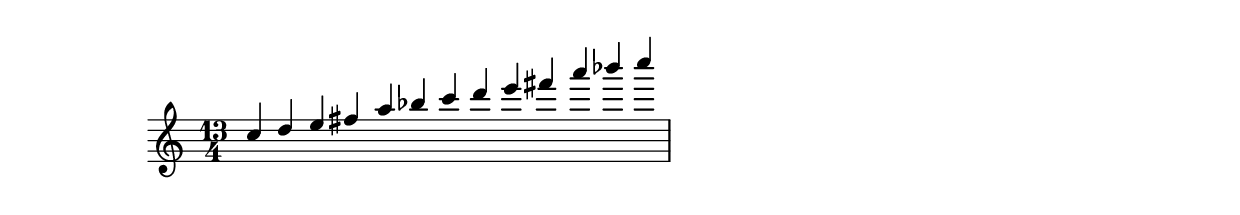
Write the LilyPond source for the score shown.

\version "2.18.2" \score { \new Staff << \new Voice { \set midiInstrument = #"piano" \voiceOne
 \key c \major \time 13/4
\override Voice.TextScript.font-size = #-4
 { c'' d'' e'' fis'' a'' bes'' c''' d''' e''' fis''' a''' bes''' c''''  } 
 } >> \layout { } \midi { \context { \Staff \remove "Staff_performer" }
\context { \Voice \consists "Staff_performer" } \tempo 2 = 60 } }
\paper{oddHeaderMarkup = ##f oddFooterMarkup = ##f}
